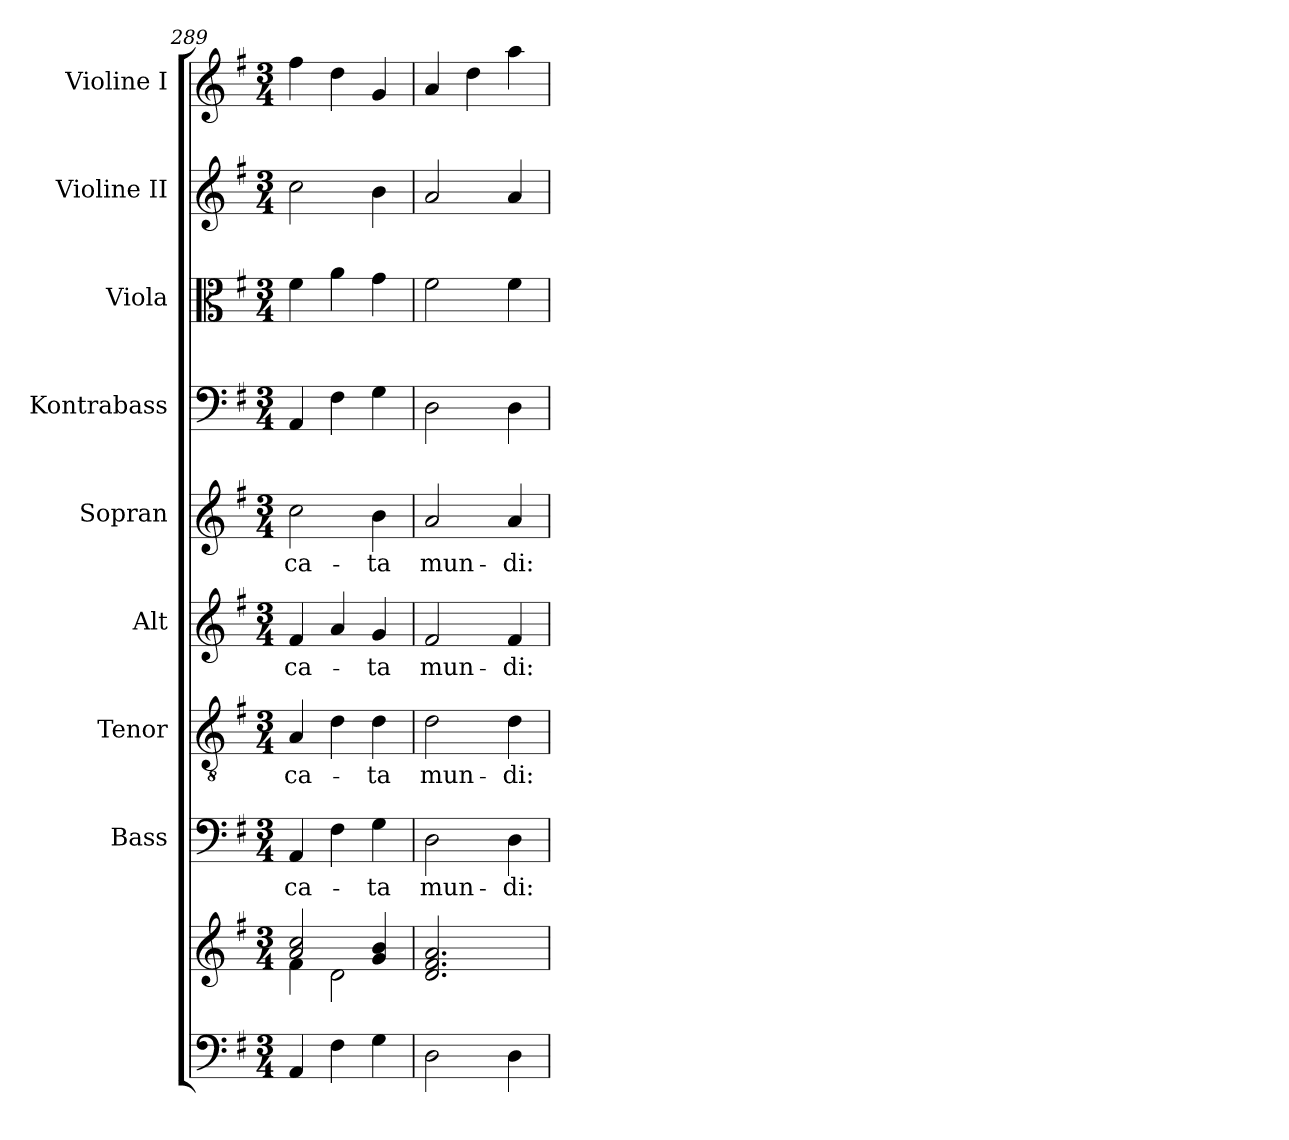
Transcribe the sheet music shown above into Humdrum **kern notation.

**kern	**kern	**kern	**text	**kern	**text	**kern	**text	**kern	**text	**kern	**kern	**kern	**kern
*part9	*part9	*part8	*part8	*part7	*part7	*part6	*part6	*part5	*part5	*part4	*part3	*part2	*part1
*staff10	*staff9	*staff8	*staff8	*staff7	*staff7	*staff6	*staff6	*staff5	*staff5	*staff4	*staff3	*staff2	*staff1
*	*	*I"Bass	*	*I"Tenor	*	*I"Alt	*	*I"Sopran	*	*I"Kontrabass	*I"Viola	*I"Violine II	*I"Violine I
*	*	*I'B.	*	*I'T.	*	*I'A.	*	*I'S.	*	*I'Kb.	*I'Vla.	*I'Vl. II	*I'Vl. I
*clefF4	*clefG2	*clefF4	*	*clefGv2	*	*clefG2	*	*clefG2	*	*clefF4	*clefC3	*clefG2	*clefG2
*	*	*	*	*	*	*	*	*	*	*ITrd7c12	*	*	*
*k[f#]	*k[f#]	*k[f#]	*	*k[f#]	*	*k[f#]	*	*k[f#]	*	*k[f#]	*k[f#]	*k[f#]	*k[f#]
*G:	*G:	*G:	*	*G:	*	*G:	*	*G:	*	*G:	*G:	*G:	*G:
*M3/4	*M3/4	*M3/4	*	*M3/4	*	*M3/4	*	*M3/4	*	*M3/4	*M3/4	*M3/4	*M3/4
=289	=289	=289	=289	=289	=289	=289	=289	=289	=289	=289	=289	=289	=289
*	*^	*	*	*	*	*	*	*	*	*	*	*	*
!	!	!	!	!LO:LY:b	!	!LO:LY:b	!	!LO:LY:b	!	!LO:LY:b	!	!	!	!
4AA/	2a/ 2cc/	4f#\	4AA/	-ca-	4A/	-ca-	4f#/	-ca-	2cc\	-ca-	4AAA/	4f#\	2cc\	4ff#\
4F#\	.	2d\	4F#\	.	4d\	.	4a/	.	.	.	4FF#\	4a\	.	4dd\
!	!	!	!	!LO:LY:b	!	!LO:LY:b	!	!LO:LY:b	!	!LO:LY:b	!	!	!	!
4G\	4g/ 4b/	.	4G\	-ta	4d\	-ta	4g/	-ta	4b\	-ta	4GG\	4g\	4b\	4g/
*	*v	*v	*	*	*	*	*	*	*	*	*	*	*	*
=290	=290	=290	=290	=290	=290	=290	=290	=290	=290	=290	=290	=290	=290
!	!	!	!LO:LY:b	!	!LO:LY:b	!	!LO:LY:b	!	!LO:LY:b	!	!	!	!
2D\	2.d/ 2.f#/ 2.a/	2D\	mun-	2d\	mun-	2f#/	mun-	2a/	mun-	2DD\	2f#\	2a/	4a/
.	.	.	.	.	.	.	.	.	.	.	.	.	4dd\
!	!	!	!LO:LY:b	!	!LO:LY:b	!	!LO:LY:b	!	!LO:LY:b	!	!	!	!
4D\	.	4D\	-di:	4d\	-di:	4f#/	-di:	4a/	-di:	4DD\	4f#\	4a/	4aa\
=	=	=	=	=	=	=	=	=	=	=	=	=	=
*-	*-	*-	*-	*-	*-	*-	*-	*-	*-	*-	*-	*-	*-
